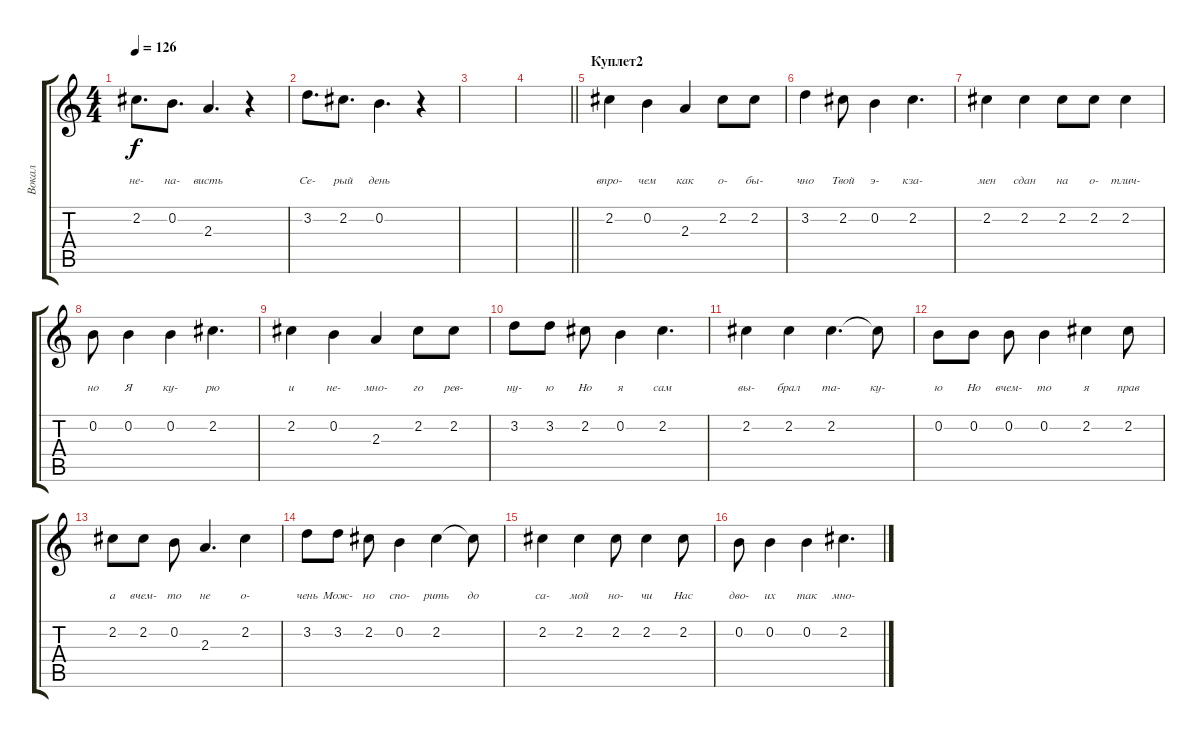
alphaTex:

\track ("Вокал" "Вокал") {instrument overdrivenguitar}
\staff {score tabs}
\tuning (E4 B3 G3 D3 A2 E2) {hide}
\ts (4 4)
\tempo 126
\clef g2
\ks c
2.2.8{d lyrics (0 "") lyrics (1 "") lyrics (2 "") lyrics (3 "не-") lyrics (4 "") dy f} 0.2.8{d lyrics (0 "") lyrics (1 "") lyrics (2 "") lyrics (3 "на-") lyrics (4 "")} 2.3.4{d lyrics (0 "") lyrics (1 "") lyrics (2 "") lyrics (3 "висть") lyrics (4 "")} r.4 |
3.2.8{d lyrics (0 "") lyrics (1 "") lyrics (2 "") lyrics (3 "Се-") lyrics (4 "")} 2.2.8{d lyrics (0 "") lyrics (1 "") lyrics (2 "") lyrics (3 "рый") lyrics (4 "")} 0.2.4{d lyrics (0 "") lyrics (1 "") lyrics (2 "") lyrics (3 "день") lyrics (4 "")} r.4 |
|
\barLineRight lightlight
|
\section ("" "Куплет2")
2.2.4{lyrics (0 "") lyrics (1 "") lyrics (2 "") lyrics (3 "впро-") lyrics (4 "")} 0.2.4{lyrics (0 "") lyrics (1 "") lyrics (2 "") lyrics (3 "чем") lyrics (4 "")} 2.3.4{lyrics (0 "") lyrics (1 "") lyrics (2 "") lyrics (3 "как") lyrics (4 "")} 2.2.8{lyrics (0 "") lyrics (1 "") lyrics (2 "") lyrics (3 "о-") lyrics (4 "")} 2.2.8{lyrics (0 "") lyrics (1 "") lyrics (2 "") lyrics (3 "бы-") lyrics (4 "")} |
3.2.4{lyrics (0 "") lyrics (1 "") lyrics (2 "") lyrics (3 "чно") lyrics (4 "")} 2.2.8{lyrics (0 "") lyrics (1 "") lyrics (2 "") lyrics (3 "Твой") lyrics (4 "")} 0.2.4{lyrics (0 "") lyrics (1 "") lyrics (2 "") lyrics (3 "э-") lyrics (4 "")} 2.2.4{d lyrics (0 "") lyrics (1 "") lyrics (2 "") lyrics (3 "кза-") lyrics (4 "")} |
2.2.4{lyrics (0 "") lyrics (1 "") lyrics (2 "") lyrics (3 "мен") lyrics (4 "")} 2.2.4{lyrics (0 "") lyrics (1 "") lyrics (2 "") lyrics (3 "сдан") lyrics (4 "")} 2.2.8{lyrics (0 "") lyrics (1 "") lyrics (2 "") lyrics (3 "на") lyrics (4 "")} 2.2.8{lyrics (0 "") lyrics (1 "") lyrics (2 "") lyrics (3 "о-") lyrics (4 "")} 2.2.4{lyrics (0 "") lyrics (1 "") lyrics (2 "") lyrics (3 "тлич-") lyrics (4 "")} |
0.2.8{lyrics (0 "") lyrics (1 "") lyrics (2 "") lyrics (3 "но") lyrics (4 "")} 0.2.4{lyrics (0 "") lyrics (1 "") lyrics (2 "") lyrics (3 "Я") lyrics (4 "")} 0.2.4{lyrics (0 "") lyrics (1 "") lyrics (2 "") lyrics (3 "ку-") lyrics (4 "")} 2.2.4{d lyrics (0 "") lyrics (1 "") lyrics (2 "") lyrics (3 "рю") lyrics (4 "")} |
2.2.4{lyrics (0 "") lyrics (1 "") lyrics (2 "") lyrics (3 "и") lyrics (4 "")} 0.2.4{lyrics (0 "") lyrics (1 "") lyrics (2 "") lyrics (3 "не-") lyrics (4 "")} 2.3.4{lyrics (0 "") lyrics (1 "") lyrics (2 "") lyrics (3 "мно-") lyrics (4 "")} 2.2.8{lyrics (0 "") lyrics (1 "") lyrics (2 "") lyrics (3 "го") lyrics (4 "")} 2.2.8{lyrics (0 "") lyrics (1 "") lyrics (2 "") lyrics (3 "рев-") lyrics (4 "")} |
3.2.8{lyrics (0 "") lyrics (1 "") lyrics (2 "") lyrics (3 "ну-") lyrics (4 "")} 3.2.8{lyrics (0 "") lyrics (1 "") lyrics (2 "") lyrics (3 "ю") lyrics (4 "")} 2.2.8{lyrics (0 "") lyrics (1 "") lyrics (2 "") lyrics (3 "Но") lyrics (4 "")} 0.2.4{lyrics (0 "") lyrics (1 "") lyrics (2 "") lyrics (3 "я") lyrics (4 "")} 2.2.4{d lyrics (0 "") lyrics (1 "") lyrics (2 "") lyrics (3 "сам") lyrics (4 "")} |
2.2.4{lyrics (0 "") lyrics (1 "") lyrics (2 "") lyrics (3 "вы-") lyrics (4 "")} 2.2.4{lyrics (0 "") lyrics (1 "") lyrics (2 "") lyrics (3 "брал") lyrics (4 "")} 2.2.4{d lyrics (0 "") lyrics (1 "") lyrics (2 "") lyrics (3 "та-") lyrics (4 "")} 2.2{t}.8{lyrics (0 "") lyrics (1 "") lyrics (2 "") lyrics (3 "ку-") lyrics (4 "")} |
0.2.8{lyrics (0 "") lyrics (1 "") lyrics (2 "") lyrics (3 "ю") lyrics (4 "")} 0.2.8{lyrics (0 "") lyrics (1 "") lyrics (2 "") lyrics (3 "Но") lyrics (4 "")} 0.2.8{lyrics (0 "") lyrics (1 "") lyrics (2 "") lyrics (3 "вчем-") lyrics (4 "")} 0.2.4{lyrics (0 "") lyrics (1 "") lyrics (2 "") lyrics (3 "то") lyrics (4 "")} 2.2.4{lyrics (0 "") lyrics (1 "") lyrics (2 "") lyrics (3 "я") lyrics (4 "")} 2.2.8{lyrics (0 "") lyrics (1 "") lyrics (2 "") lyrics (3 "прав") lyrics (4 "")} |
2.2.8{lyrics (0 "") lyrics (1 "") lyrics (2 "") lyrics (3 "а") lyrics (4 "")} 2.2.8{lyrics (0 "") lyrics (1 "") lyrics (2 "") lyrics (3 "вчем-") lyrics (4 "")} 0.2.8{lyrics (0 "") lyrics (1 "") lyrics (2 "") lyrics (3 "то") lyrics (4 "")} 2.3.4{d lyrics (0 "") lyrics (1 "") lyrics (2 "") lyrics (3 "не") lyrics (4 "")} 2.2.4{lyrics (0 "") lyrics (1 "") lyrics (2 "") lyrics (3 "о-") lyrics (4 "")} |
3.2.8{lyrics (0 "") lyrics (1 "") lyrics (2 "") lyrics (3 "чень") lyrics (4 "")} 3.2.8{lyrics (0 "") lyrics (1 "") lyrics (2 "") lyrics (3 "Мож-") lyrics (4 "")} 2.2.8{lyrics (0 "") lyrics (1 "") lyrics (2 "") lyrics (3 "но") lyrics (4 "")} 0.2.4{lyrics (0 "") lyrics (1 "") lyrics (2 "") lyrics (3 "спо-") lyrics (4 "")} 2.2.4{lyrics (0 "") lyrics (1 "") lyrics (2 "") lyrics (3 "рить") lyrics (4 "")} 2.2{t}.8{lyrics (0 "") lyrics (1 "") lyrics (2 "") lyrics (3 "до") lyrics (4 "")} |
2.2.4{lyrics (0 "") lyrics (1 "") lyrics (2 "") lyrics (3 "са-") lyrics (4 "")} 2.2.4{lyrics (0 "") lyrics (1 "") lyrics (2 "") lyrics (3 "мой") lyrics (4 "")} 2.2.8{lyrics (0 "") lyrics (1 "") lyrics (2 "") lyrics (3 "но-") lyrics (4 "")} 2.2.4{lyrics (0 "") lyrics (1 "") lyrics (2 "") lyrics (3 "чи") lyrics (4 "")} 2.2.8{lyrics (0 "") lyrics (1 "") lyrics (2 "") lyrics (3 "Нас") lyrics (4 "")} |
0.2.8{lyrics (0 "") lyrics (1 "") lyrics (2 "") lyrics (3 "дво-") lyrics (4 "")} 0.2.4{lyrics (0 "") lyrics (1 "") lyrics (2 "") lyrics (3 "их") lyrics (4 "")} 0.2.4{lyrics (0 "") lyrics (1 "") lyrics (2 "") lyrics (3 "так") lyrics (4 "")} 2.2.4{d lyrics (0 "") lyrics (1 "") lyrics (2 "") lyrics (3 "мно-") lyrics (4 "")}
